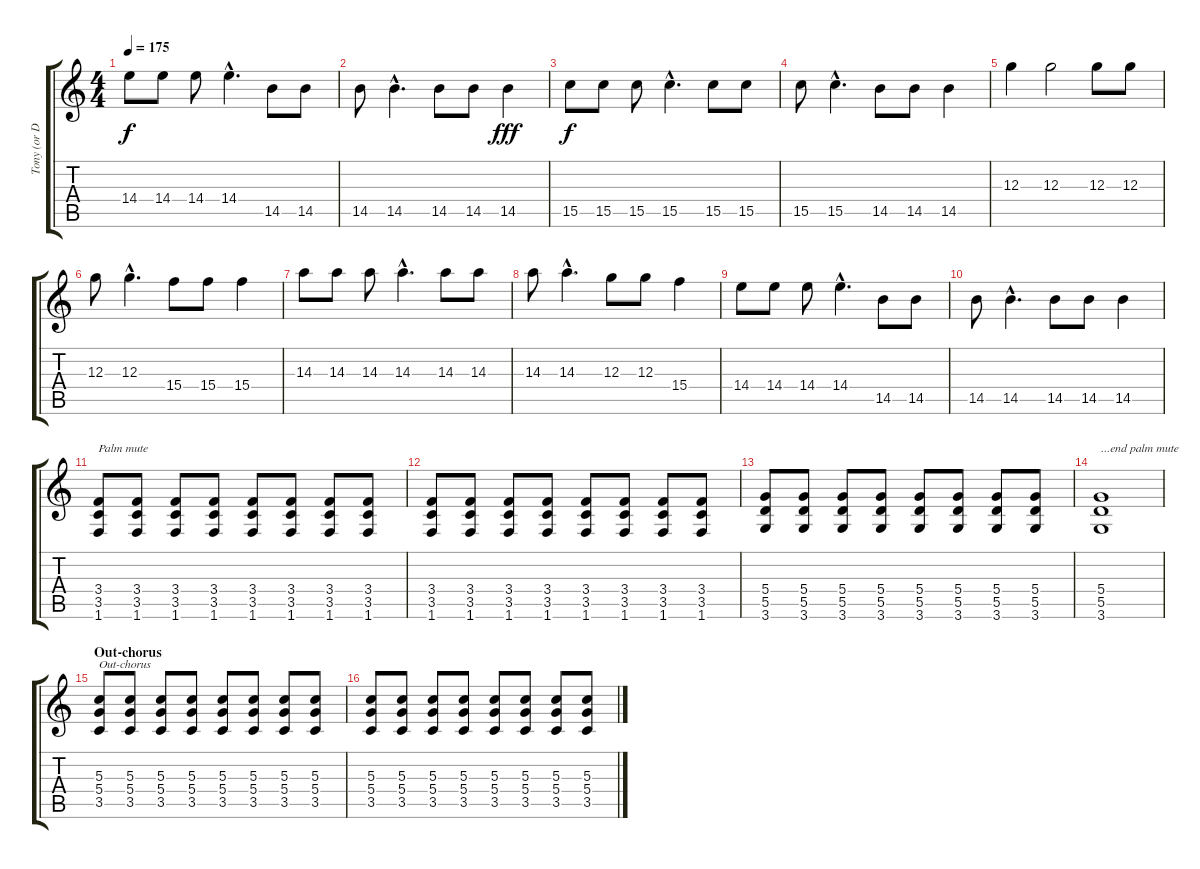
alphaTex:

\track ("Tony (or Dave) - Guitar 1" "Tony (or D") {instrument distortionguitar}
\staff {score tabs}
\tuning (E4 B3 G3 D3 A2 E2) {hide}
\ts (4 4)
\tempo 175
\clef g2
\ks c
14.4.8{dy f} 14.4.8 14.4.8 14.4{hac}.4{d} 14.5.8 14.5.8 |
14.5.8 14.5{hac}.4{d} 14.5.8 14.5.8 14.5.4{dy fff volume 14} |
15.5.8{dy f} 15.5.8 15.5.8 15.5{hac}.4{d} 15.5.8 15.5.8 |
15.5.8 15.5{hac}.4{d} 14.5.8 14.5.8 14.5.4 |
12.3.4 12.3.2 12.3.8 12.3.8 |
12.3.8 12.3{hac}.4{d} 15.4.8 15.4.8 15.4.4 |
14.3.8 14.3.8 14.3.8 14.3{hac}.4{d} 14.3.8 14.3.8 |
14.3.8 14.3{hac}.4{d} 12.3.8 12.3.8 15.4.4 |
14.4.8 14.4.8 14.4.8 14.4{hac}.4{d} 14.5.8 14.5.8 |
14.5.8 14.5{hac}.4{d} 14.5.8 14.5.8 14.5.4 |
(3.4 3.5 1.6).8{txt "Palm mute" volume 10} (3.4 3.5 1.6).8 (3.4 3.5 1.6).8 (3.4 3.5 1.6).8 (3.4 3.5 1.6).8 (3.4 3.5 1.6).8 (3.4 3.5 1.6).8 (3.4 3.5 1.6).8 |
(3.4 3.5 1.6).8 (3.4 3.5 1.6).8 (3.4 3.5 1.6).8 (3.4 3.5 1.6).8 (3.4 3.5 1.6).8 (3.4 3.5 1.6).8 (3.4 3.5 1.6).8 (3.4 3.5 1.6).8 |
(5.4 5.5 3.6).8 (5.4 5.5 3.6).8 (5.4 5.5 3.6).8 (5.4 5.5 3.6).8 (5.4 5.5 3.6).8 (5.4 5.5 3.6).8 (5.4 5.5 3.6).8 (5.4 5.5 3.6).8 |
(5.4 5.5 3.6).1{txt "...end palm mute" volume 16} |
\section ("" "Out-chorus")
(5.3 5.4 3.5).8{txt "Out-chorus"} (5.3 5.4 3.5).8 (5.3 5.4 3.5).8 (5.3 5.4 3.5).8 (5.3 5.4 3.5).8 (5.3 5.4 3.5).8 (5.3 5.4 3.5).8 (5.3 5.4 3.5).8 |
(5.3 5.4 3.5).8 (5.3 5.4 3.5).8 (5.3 5.4 3.5).8 (5.3 5.4 3.5).8 (5.3 5.4 3.5).8 (5.3 5.4 3.5).8 (5.3 5.4 3.5).8 (5.3 5.4 3.5).8
